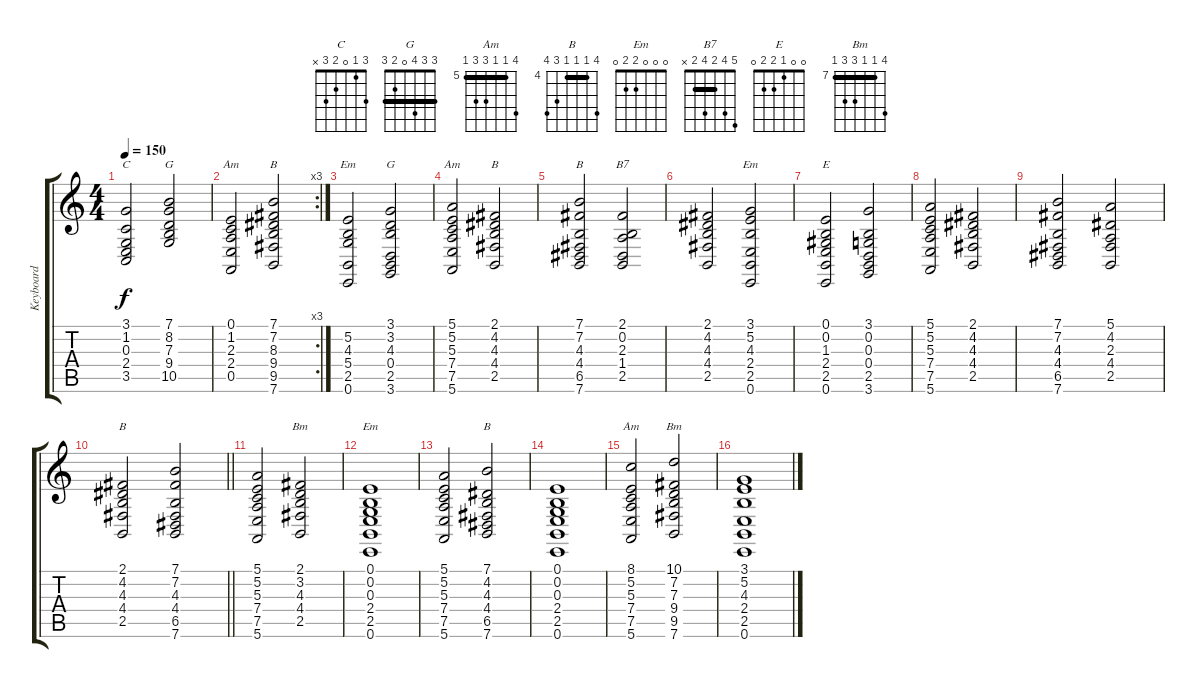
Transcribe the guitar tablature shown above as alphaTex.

\track ("Keyboard" "Keyboard") {instrument stringensemble1}
\staff {score tabs}
\tuning (E4 B3 G3 D3 A2 E2) {hide}
\chord ("C" 3 1 0 2 3 x)
\chord ("G" 7 8 7 9 10 x) {firstfret 7 barre 7}
\chord ("Am" 0 1 2 2 0 x)
\chord ("B" 7 7 8 9 9 7) {firstfret 7 barre 7}
\chord ("Em" x 5 4 5 2 0)
\chord ("G" 3 3 4 0 2 3) {barre 3}
\chord ("Am" 5 5 5 7 7 5) {firstfret 5 barre 5}
\chord ("B" 2 4 4 4 2 x) {barre 2}
\chord ("B" 7 7 4 4 6 7) {firstfret 4 barre (4 7)}
\chord ("B7" 5 4 2 4 2 x) {barre 2}
\chord ("Em" 3 5 4 2 2 0) {barre 2}
\chord ("E" 0 0 1 2 2 0)
\chord ("B" 19 19 16 16 18 19) {firstfret 16 barre (16 19)}
\chord ("Bm" 2 3 4 4 2 x) {barre 2}
\chord ("Em" 0 0 0 2 2 0)
\chord ("B" 7 4 4 4 6 7) {firstfret 4 barre 4}
\chord ("Am" 8 5 5 7 7 5) {firstfret 5 barre 5}
\chord ("Bm" 10 7 7 9 9 7) {firstfret 7 barre 7}
\ts (4 4)
\tempo 150
\clef g2
\ks c
(3.1 1.2 0.3 2.4 3.5).2{ch "C" dy f} (7.1 8.2 7.3 9.4 10.5).2{ch "G"} |
\rc 3
(0.1 1.2 2.3 2.4 0.5).2{ch "Am"} (7.1 7.2 8.3 9.4 9.5 7.6).2{ch "B"} |
(5.2 4.3 5.4 2.5 0.6).2{ch "Em"} (3.1 3.2 4.3 0.4 2.5 3.6).2{ch "G"} |
(5.1 5.2 5.3 7.4 7.5 5.6).2{ch "Am"} (2.1 4.2 4.3 4.4 2.5).2{ch "B"} |
(7.1 7.2 4.3 4.4 6.5 7.6).2{ch "B"} (2.1 0.2 2.3 1.4 2.5).2{ch "B7"} |
(2.1 4.2 4.3 4.4 2.5).2 (3.1 5.2 4.3 2.4 2.5 0.6).2{ch "Em"} |
(0.1 0.2 1.3 2.4 2.5 0.6).2{ch "E"} (3.1 0.2 0.3 0.4 2.5 3.6).2 |
(5.1 5.2 5.3 7.4 7.5 5.6).2 (2.1 4.2 4.3 4.4 2.5).2 |
(7.1 7.2 4.3 4.4 6.5 7.6).2 (5.1 4.2 2.3 4.4 2.5).2 |
\barLineRight lightlight
(2.1 4.2 4.3 4.4 2.5).2{ch "B"} (7.1 7.2 4.3 4.4 6.5 7.6).2 |
(5.1 5.2 5.3 7.4 7.5 5.6).2 (2.1 3.2 4.3 4.4 2.5).2{ch "Bm"} |
(0.1 0.2 0.3 2.4 2.5 0.6).1{ch "Em"} |
(5.1 5.2 5.3 7.4 7.5 5.6).2 (7.1 4.2 4.3 4.4 6.5 7.6).2{ch "B"} |
(0.1 0.2 0.3 2.4 2.5 0.6).1 |
(8.1 5.2 5.3 7.4 7.5 5.6).2{ch "Am"} (10.1 7.2 7.3 9.4 9.5 7.6).2{ch "Bm"} |
(3.1 5.2 4.3 2.4 2.5 0.6).1
